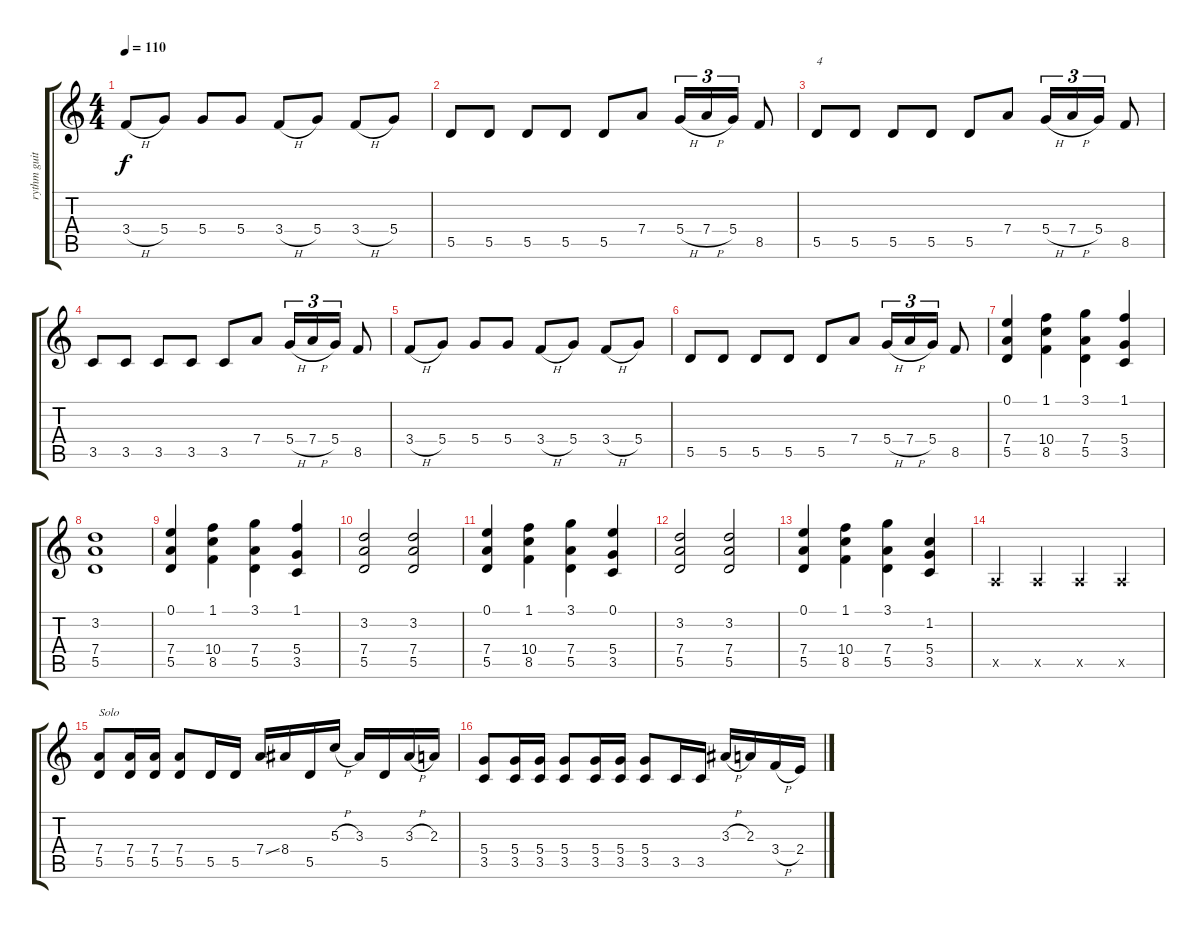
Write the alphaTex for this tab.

\track ("rythm guitar" "rythm guit") {instrument distortionguitar}
\staff {score tabs}
\tuning (E4 B3 G3 D3 A2 E2) {hide}
\ts (4 4)
\tempo 110
\clef g2
\ks c
3.4{h}.8{dy f} 5.4.8 5.4.8 5.4.8 3.4{h}.8 5.4.8 3.4{h}.8 5.4.8 |
5.5.8 5.5.8 5.5.8 5.5.8 5.5.8 7.4.8 5.4{h}.16{tu (3 2)} 7.4{h}.16{tu (3 2)} 5.4.16{tu (3 2)} 8.5.8 |
5.5.8{txt "4"} 5.5.8 5.5.8 5.5.8 5.5.8 7.4.8 5.4{h}.16{tu (3 2)} 7.4{h}.16{tu (3 2)} 5.4.16{tu (3 2)} 8.5.8 |
3.5.8 3.5.8 3.5.8 3.5.8 3.5.8 7.4.8 5.4{h}.16{tu (3 2)} 7.4{h}.16{tu (3 2)} 5.4.16{tu (3 2)} 8.5.8 |
3.4{h}.8 5.4.8 5.4.8 5.4.8 3.4{h}.8 5.4.8 3.4{h}.8 5.4.8 |
5.5.8 5.5.8 5.5.8 5.5.8 5.5.8 7.4.8 5.4{h}.16{tu (3 2)} 7.4{h}.16{tu (3 2)} 5.4.16{tu (3 2)} 8.5.8 |
(0.1 7.4 5.5).4 (1.1 10.4 8.5).4 (3.1 7.4 5.5).4 (1.1 5.4 3.5).4 |
(3.2 7.4 5.5).1 |
(0.1 7.4 5.5).4 (1.1 10.4 8.5).4 (3.1 7.4 5.5).4 (1.1 5.4 3.5).4 |
(3.2 7.4 5.5).2 (3.2 7.4 5.5).2 |
(0.1 7.4 5.5).4 (1.1 10.4 8.5).4 (3.1 7.4 5.5).4 (0.1 5.4 3.5).4 |
(3.2 7.4 5.5).2 (3.2 7.4 5.5).2 |
(0.1 7.4 5.5).4 (1.1 10.4 8.5).4 (3.1 7.4 5.5).4 (1.2 5.4 3.5).4 |
0.5{x}.4 0.5{x}.4 0.5{x}.4 0.5{x}.4 |
(7.4 5.5).8{txt "Solo"} (7.4 5.5).16 (7.4 5.5).16 (7.4 5.5).8 5.5.16 5.5.16 7.4{ss}.16 8.4.16 5.5.16 5.3{h}.16 3.3.16 5.5.16 3.3{h}.16 2.3.16 |
(5.4 3.5).8 (5.4 3.5).16 (5.4 3.5).16 (5.4 3.5).8 (5.4 3.5).16 (5.4 3.5).16 (5.4 3.5).8 3.5.16 3.5.16 3.3{h}.16 2.3.16 3.4{h}.16 2.4.16
